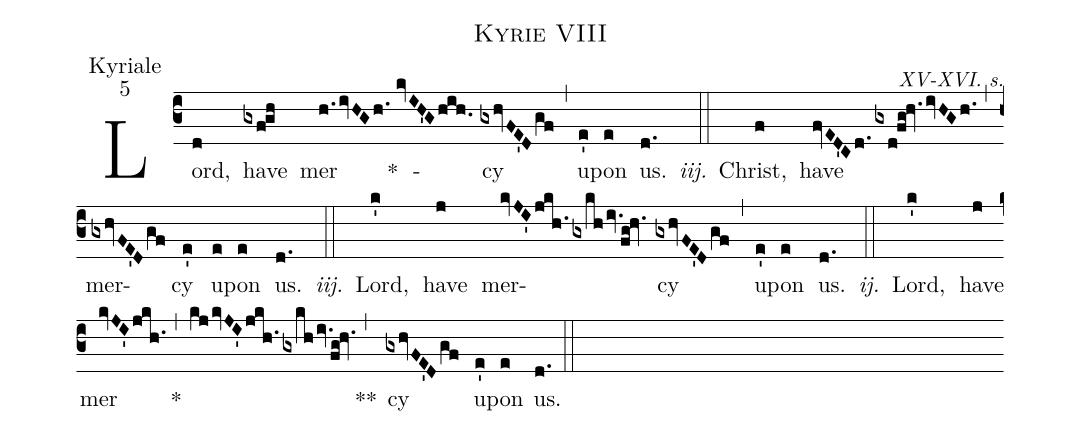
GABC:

name:Kyrie VIII;
office-part:Kyriale;
mode:5;
commentary:XV-XVI. s.;
%%
(c3) Lord,(d) have(gxfgh) mer(h.ivHGh.) *~{~}(/[-2]kvIH'Ghih.)cy(gxhvFE'Dgf) (,) u(e')pon(e) us.(d.) <i>iij.</i>(::)
Christ,(f) have(fvED'Cd.gxd!fg!hv.ivHGh.) (,) mer(gxhvFE'Dgf)cy(e') u(e)pon(e) us.(d.) <i>iij.</i>(::)
Lord,(k') have(j) mer(kvJI'jkh.1gxkhiv./[-0.5]fg!hv.)cy(gxhvFE'Dgf) (,) u(e')pon(e) us.(d.) <i>ij.</i>(::)
Lord,(k') have(j) mer(kvJI'jkh.1) <clear>*(,) (kjkvJI'jkh.1gxkhiv./[-0.5]fg!hv.) <clear>**(,) cy(gxhvFE'Dgf) u(e')pon(e) us.(d.) (::)
